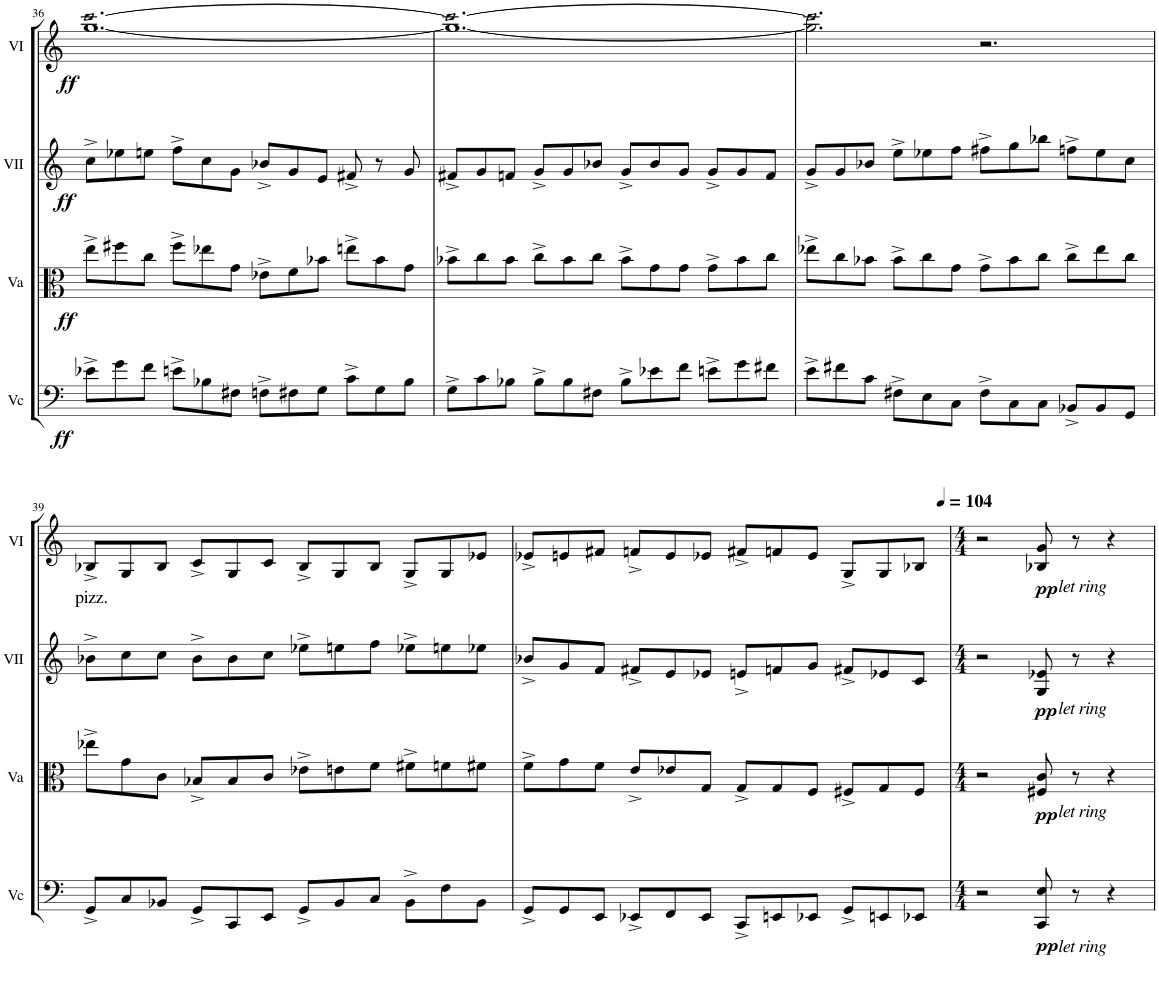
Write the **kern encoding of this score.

**kern	**dynam	**kern	**dynam	**kern	**dynam	**kern	**dynam
*part4	*part4	*part3	*part3	*part2	*part2	*part1	*part1
*staff4	*staff4	*staff3	*staff3	*staff2	*staff2	*staff1	*staff1
*I"Vc	*	*I"Va	*	*I"VII	*	*I"VI	*
*I'Vc	*	*I'Va	*	*I'VII	*	*I'VI	*
!!LO:PB:g=z
*clefF4	*	*clefC3	*	*clefG2	*	*clefG2	*
*k[]	*	*k[]	*	*k[]	*	*k[]	*
*M12/8	*	*M12/8	*	*M12/8	*	*M12/8	*
=36	=36	=36	=36	=36	=36	=36	=36
!	!LO:DY:b	!	!LO:DY:b	!	!LO:DY:b	!LO:N:n=2:head=open	!LO:DY:b
8e-X^\L	ff	8ee^\L	ff	8cc^\L	ff	[1.gg [1.ccc	ff
8g\	.	8ff#X\	.	8ee-X\	.	.	.
8f\J	.	8cc\J	.	8een\J	.	.	.
8en^\L	.	8ff#^\L	.	8ff^\L	.	.	.
8B-X\	.	8ee-X\	.	8cc\	.	.	.
8F#X\J	.	8g\J	.	8g\J	.	.	.
8Fn^\L	.	8e-X^\L	.	8b-X^/L	.	.	.
8F#X\	.	8f\	.	8g/	.	.	.
8G\J	.	8b-X\J	.	8e/J	.	.	.
8c^\L	.	8een^\L	.	8f#X^/	.	.	.
8G\	.	8b-\	.	8r	.	.	.
8B-\J	.	8g\J	.	8g/	.	.	.
=37	=37	=37	=37	=37	=37	=37	=37
!	!	!	!	!	!	!LO:N:n=2:head=open	!
8G^\L	.	8b-X^\L	.	8f#X^/L	.	1.gg_ 1.ccc_	.
8c\	.	8cc\	.	8g/	.	.	.
8B-X\J	.	8b-\J	.	8fn/J	.	.	.
8B-^\L	.	8cc^\L	.	8g^/L	.	.	.
8B-\	.	8b-\	.	8g/	.	.	.
8F#X\J	.	8cc\J	.	8b-X/J	.	.	.
8B-^\L	.	8b-^\L	.	8g^/L	.	.	.
8e-X\	.	8g\	.	8b-/	.	.	.
8f\J	.	8g\J	.	8g/J	.	.	.
8en^\L	.	8g^\L	.	8g^/L	.	.	.
8g\	.	8b-\	.	8g/	.	.	.
8f#X\J	.	8cc\J	.	8f/J	.	.	.
=38	=38	=38	=38	=38	=38	=38	=38
!	!	!	!	!	!	!LO:N:n=2:head=open	!
8e^\L	.	8ee-X^\L	.	8g^/L	.	2.gg\] 2.ccc\]	.
8f#X\	.	8cc\	.	8g/	.	.	.
8c\J	.	8b-X\J	.	8b-X/J	.	.	.
8F#X^\L	.	8b-^\L	.	8ee^\L	.	.	.
8E\	.	8cc\	.	8ee-X\	.	.	.
8C\J	.	8g\J	.	8ff\J	.	.	.
8F#^\L	.	8g^\L	.	8ff#X^\L	.	2.r	.
8C\	.	8b-\	.	8gg\	.	.	.
8C\J	.	8cc\J	.	8bb-X\J	.	.	.
8BB-X^/L	.	8cc^\L	.	8ffn^\L	.	.	.
8BB-/	.	8ee-\	.	8ee-\	.	.	.
8GG/J	.	8cc\J	.	8cc\J	.	.	.
!!LO:LB:g=z
=39	=39	=39	=39	=39	=39	=39	=39
!	!	!	!	!	!	!LO:TX:b:t=pizz.	!
8GG^/L	.	8ee-X^\L	.	8b-X^\L	.	8B-X^/L	.
8C/	.	8g\	.	8cc\	.	8G/	.
8BB-X/J	.	8c\J	.	8cc\J	.	8B-/J	.
8GG^/L	.	8B-X^/L	.	8b-^\L	.	8c^/L	.
8CC/	.	8B-/	.	8b-\	.	8G/	.
8EE/J	.	8c/J	.	8cc\J	.	8c/J	.
8GG^/L	.	8e-X^\L	.	8ee-X^\L	.	8B-^/L	.
8BB-/	.	8en\	.	8een\	.	8G/	.
8C/J	.	8f\J	.	8ff\J	.	8B-/J	.
8BB-^\L	.	8f#X^\L	.	8ee-X^\L	.	8G^/L	.
8F\	.	8fn\	.	8een\	.	8G/	.
8BB-\J	.	8f#X\J	.	8ee-X\J	.	8e-X/J	.
=40	=40	=40	=40	=40	=40	=40	=40
8GG^/L	.	8f^\L	.	8b-X^/L	.	8e-X^/L	.
8GG/	.	8g\	.	8g/	.	8en/	.
8EE/J	.	8f\J	.	8f/J	.	8f#X/J	.
8EE-X^/L	.	8e^/L	.	8f#X^/L	.	8fn^/L	.
8FF/	.	8e-X/	.	8e/	.	8e/	.
8EE-/J	.	8G/J	.	8e-X/J	.	8e-X/J	.
8CC^/L	.	8G^/L	.	8en^/L	.	8f#X^/L	.
8EEn/	.	8G/	.	8fn/	.	8fn/	.
8EE-X/J	.	8F/J	.	8g/J	.	8e-/J	.
8GG^/L	.	8F#X^/L	.	8f#X^/L	.	8G^/L	.
8EEn/	.	8G/	.	8e-X/	.	8G/	.
8EE-X/J	.	8F#/J	.	8c/J	.	8B-X/J	.
=41	=41	=41	=41	=41	=41	=41	=41
*M4/4	*	*M4/4	*	*M4/4	*	*M4/4	*
*	*	*	*	*	*	*MM104	*
2r	.	2r	.	2r	.	2r	.
!	!	!	!	!	!	!LO:TX:b:i:t=let ring	!
!	!	!	!	!LO:TX:b:i:t=let ring	!	!	!
!	!	!LO:TX:b:i:t=let ring	!	!	!	!	!
!LO:TX:b:i:t=let ring	!	!	!	!	!	!	!
!	!LO:DY:b	!	!LO:DY:b	!	!LO:DY:b	!	!LO:DY:b
8CC/ 8E/	pp	8F#X/ 8c/	pp	8G/ 8e-X/	pp	8B-X/ 8g/	pp
8r	.	8r	.	8r	.	8r	.
4r	.	4r	.	4r	.	4r	.
=	=	=	=	=	=	=	=
*-	*-	*-	*-	*-	*-	*-	*-
